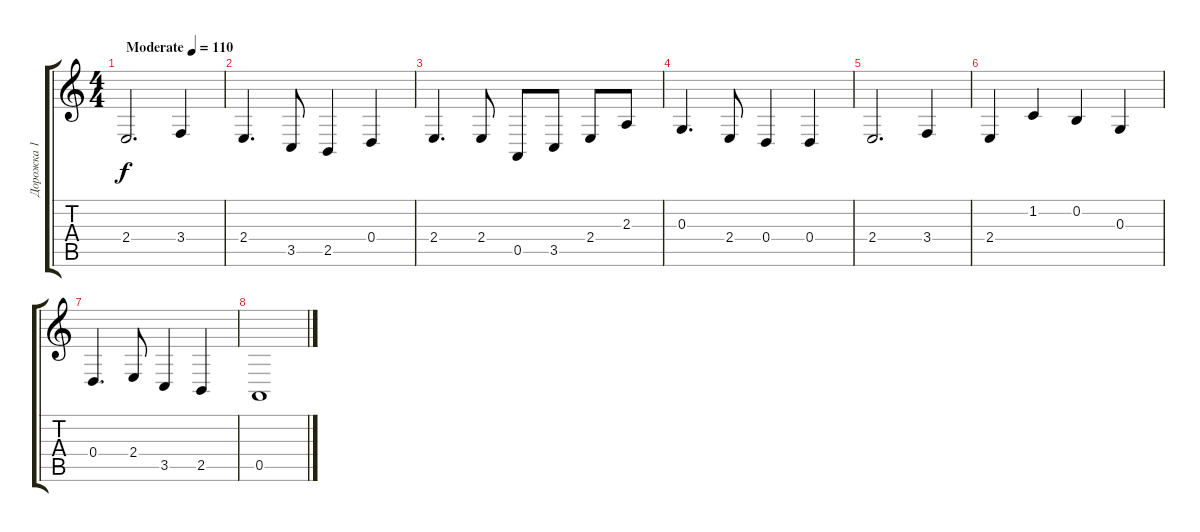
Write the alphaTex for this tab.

\track ("Дорожка 1" "Дорожка 1") {instrument violin}
\staff {score tabs}
\tuning (E4 B3 G3 D3 A2 E2) {hide}
\ts (4 4)
\tempo (110 "Moderate")
\clef g2
\ks c
2.4.2{d dy f instrument violin} 3.4.4 |
2.4.4{d} 3.5.8 2.5.4 0.4.4 |
2.4.4{d} 2.4.8 0.5.8 3.5.8 2.4.8 2.3.8 |
0.3.4{d} 2.4.8 0.4.4 0.4.4 |
2.4.2{d} 3.4.4 |
2.4.4 1.2.4 0.2.4 0.3.4 |
0.4.4{d} 2.4.8 3.5.4 2.5.4 |
0.5.1
